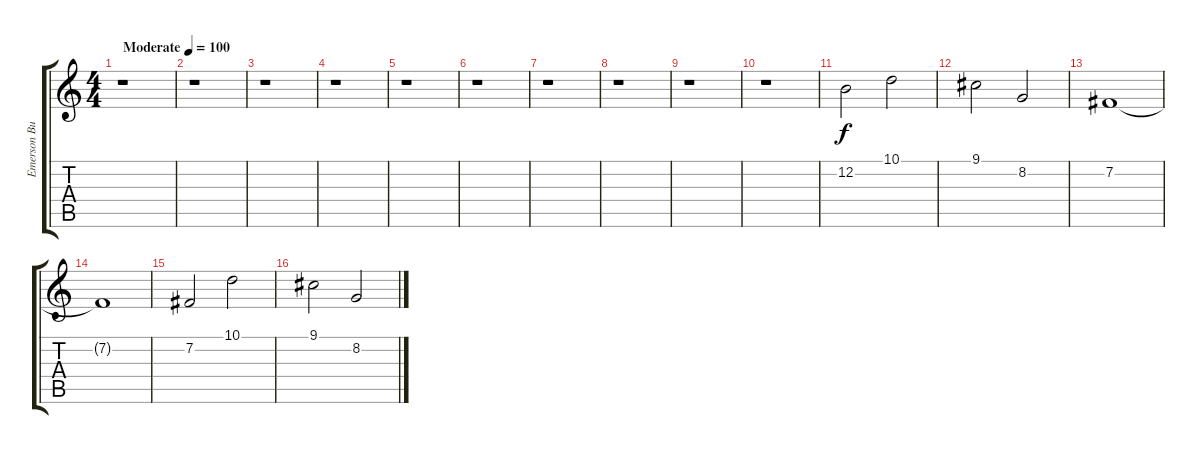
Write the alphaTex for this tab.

\track ("Emerson Burton" "Emerson Bu") {instrument choiraahs}
\staff {score tabs}
\tuning (E4 B3 G3 D3 A2 E2) {hide}
\ts (4 4)
\tempo (100 "Moderate")
\clef g2
\ks c
r.1{dy f instrument choiraahs} |
r.1 |
r.1 |
r.1 |
r.1 |
r.1 |
r.1 |
r.1 |
r.1 |
r.1 |
12.2.2 10.1.2 |
9.1.2 8.2.2 |
7.2.1 |
7.2{t}.1 |
7.2.2 10.1.2 |
9.1.2 8.2.2
